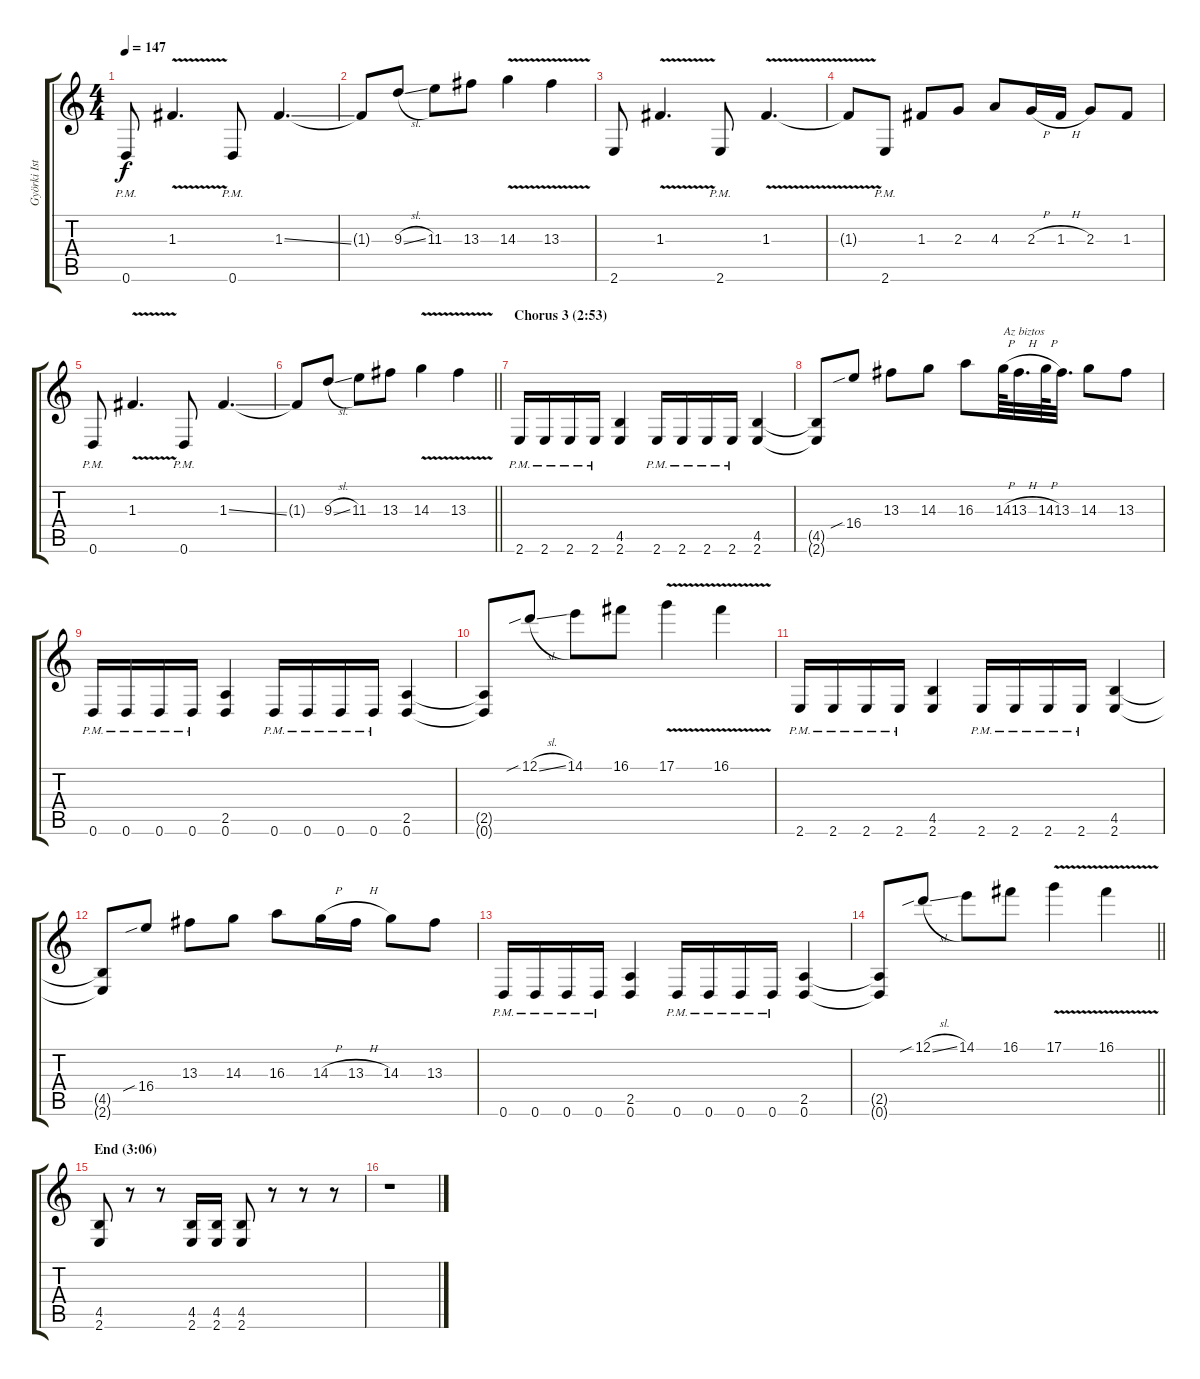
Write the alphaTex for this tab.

\track ("Györki István [Guitar 2]" "Györki Ist") {instrument distortionguitar}
\staff {score tabs}
\tuning (D4 A3 F3 C3 G2 D2) {hide}
\ts (4 4)
\tempo 147
\clef g2
\ks c
0.6{pm}.8{dy f} 1.3{v}.4{d} 0.6{pm}.8 1.3{ss}.4{d} |
1.3{t}.8 9.3{sl}.8 11.3.8 13.3.8 14.3{v}.4 13.3{v}.4 |
2.6.8 1.3{v}.4{d} 2.6{pm}.8 1.3{v}.4{d} |
1.3{t}.8 2.6{pm}.8 1.3.8 2.3.8 4.3.8 2.3{h}.16 1.3{h}.16 2.3.8 1.3.8 |
0.6{pm}.8 1.3{v}.4{d} 0.6{pm}.8 1.3{ss}.4{d} |
\barLineRight lightlight
1.3{t}.8 9.3{sl}.8 11.3.8 13.3.8 14.3{v}.4 13.3{v}.4 |
\section ("" "Chorus 3 (2:53)")
2.6{pm}.16 2.6{pm}.16 2.6{pm}.16 2.6{pm}.16 (4.5 2.6).4 2.6{pm}.16 2.6{pm}.16 2.6{pm}.16 2.6{pm}.16 (4.5 2.6).4 |
(4.5{t} 2.6{t}).8 16.4{sib}.8 13.3.8 14.3.8 16.3.8 14.3{h}.64{txt "Az biztos"} 13.3{h}.32{d} 14.3{h}.64 13.3.32{d} 14.3.8 13.3.8 |
0.6{pm}.16 0.6{pm}.16 0.6{pm}.16 0.6{pm}.16 (2.5 0.6).4 0.6{pm}.16 0.6{pm}.16 0.6{pm}.16 0.6{pm}.16 (2.5 0.6).4 |
(2.5{t} 0.6{t}).8 12.1{sib sl}.8 14.1.8 16.1.8 17.1{v}.4 16.1{v}.4 |
2.6{pm}.16 2.6{pm}.16 2.6{pm}.16 2.6{pm}.16 (4.5 2.6).4 2.6{pm}.16 2.6{pm}.16 2.6{pm}.16 2.6{pm}.16 (4.5 2.6).4 |
(4.5{t} 2.6{t}).8 16.4{sib}.8 13.3.8 14.3.8 16.3.8 14.3{h}.16 13.3{h}.16 14.3.8 13.3.8 |
0.6{pm}.16 0.6{pm}.16 0.6{pm}.16 0.6{pm}.16 (2.5 0.6).4 0.6{pm}.16 0.6{pm}.16 0.6{pm}.16 0.6{pm}.16 (2.5 0.6).4 |
\barLineRight lightlight
(2.5{t} 0.6{t}).8 12.1{sib sl}.8 14.1.8 16.1.8 17.1{v}.4 16.1{v}.4 |
\section ("" "End (3:06)")
(4.5 2.6).8 r.8 r.8 (4.5 2.6).16 (4.5 2.6).16 (4.5 2.6).8 r.8 r.8 r.8 |
r.1
